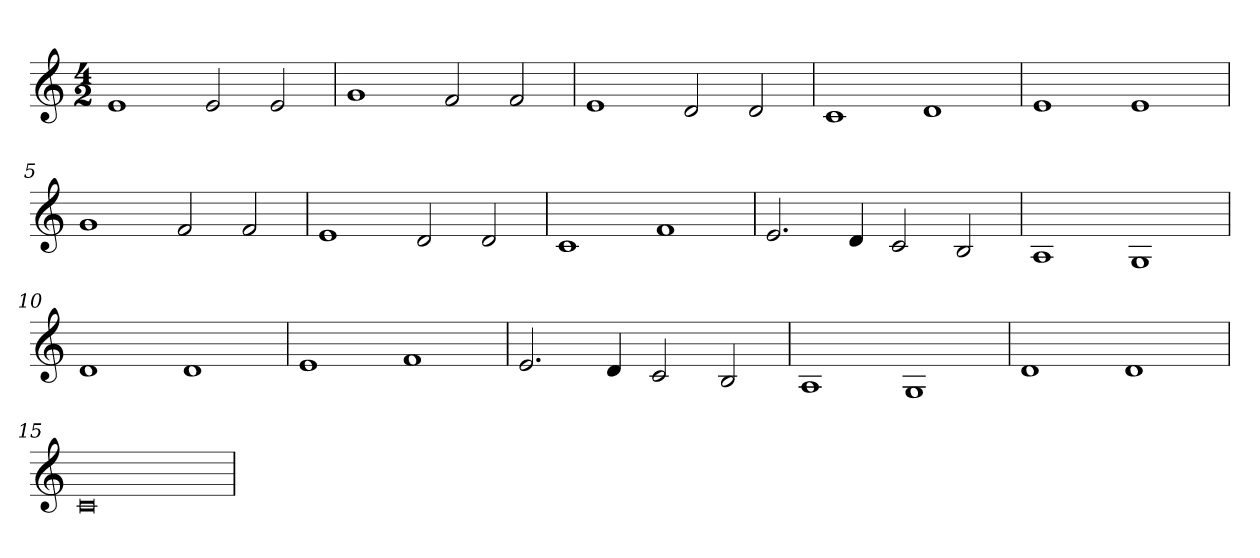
**kern
*part1
*staff1
*clefG2
*k[]
*C:
*M4/2
=
1e
2e
2e
=1
1g
2f
2f
=2
1e
2d
2d
=3
1c
1d
=4
1e
1e
=5
1g
2f
2f
=6
1e
2d
2d
=7
1c
1f
=8
2.e
4d
2c
2B
=9
1A
1G
=10
1d
1d
=11
1e
1f
=12
2.e
4d
2c
2B
=13
1A
1G
=14
1d
1d
=15
0c
=
*-
